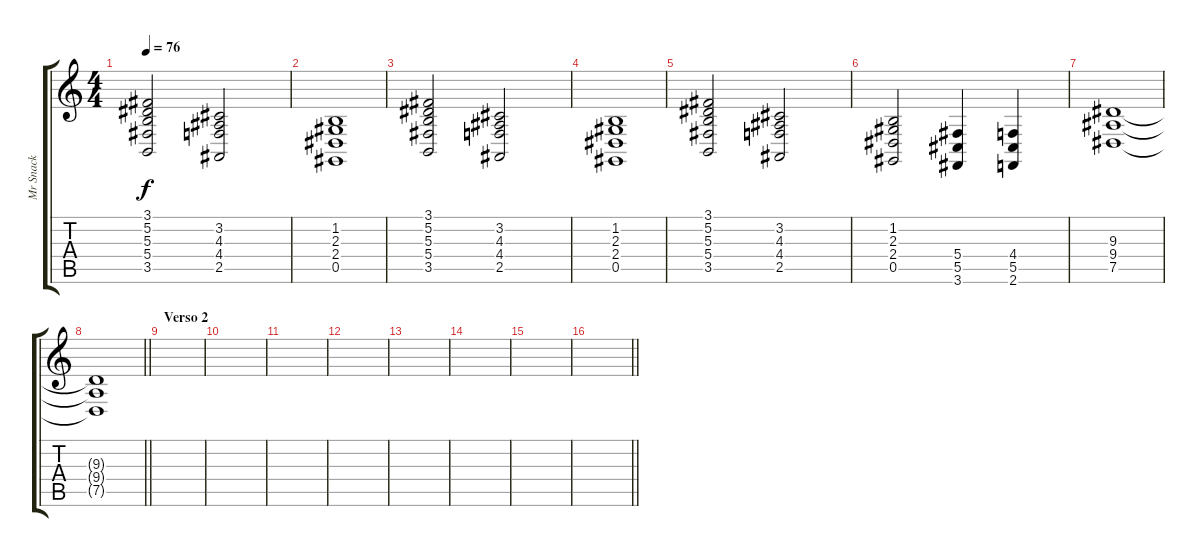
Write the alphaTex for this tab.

\track ("Mr Snack" "Mr Snack") {instrument synthstrings2}
\staff {score tabs}
\tuning (Eb4 Bb3 Gb3 Db3 Ab2 Eb2) {hide}
\ts (4 4)
\tempo 76
\clef g2
\ks c
(3.1 5.2 5.3 5.4 3.5).2{dy f} (3.2 4.3 4.4 2.5).2 |
(1.2 2.3 2.4 0.5).1 |
(3.1 5.2 5.3 5.4 3.5).2 (3.2 4.3 4.4 2.5).2 |
(1.2 2.3 2.4 0.5).1 |
(3.1 5.2 5.3 5.4 3.5).2 (3.2 4.3 4.4 2.5).2 |
(1.2 2.3 2.4 0.5).2 (5.4 5.5 3.6).4 (4.4 5.5 2.6).4 |
(9.3 9.4 7.5).1 |
\barLineRight lightlight
(9.3{t} 9.4{t} 7.5{t}).1 |
\section ("" "Verso 2")
|
|
|
|
|
|
|
\barLineRight lightlight
